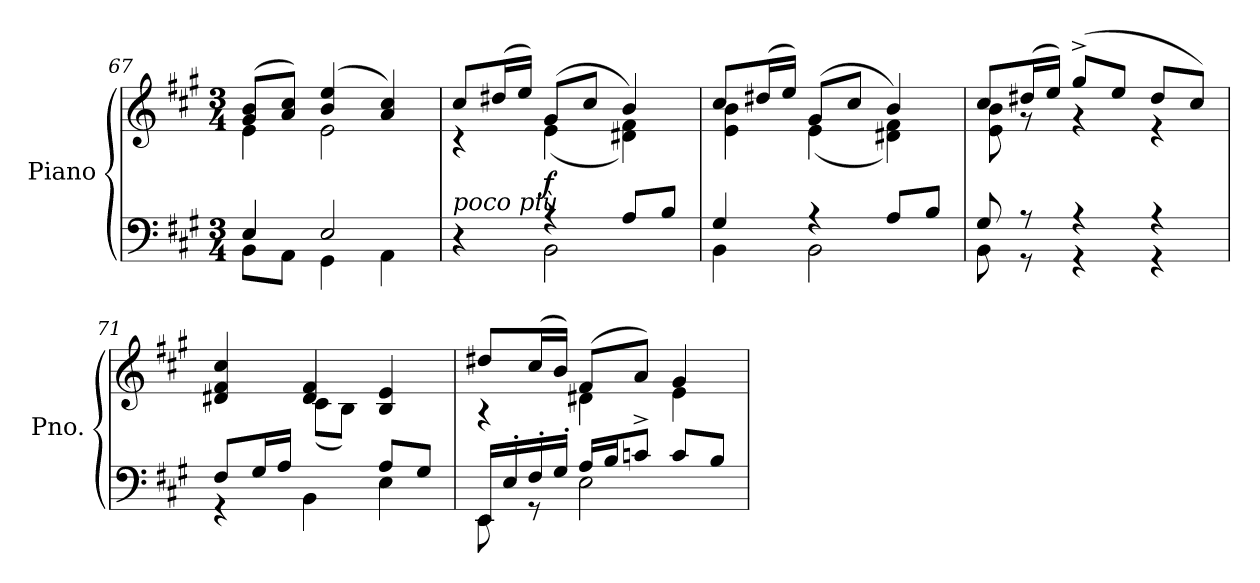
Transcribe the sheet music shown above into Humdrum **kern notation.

**kern	**kern	**dynam
*part1	*part1	*part1
*staff2	*staff1	*staff1/2
*I"Piano	*	*
*I'Pno.	*	*
*clefF4	*clefG2	*
*k[f#c#g#]	*k[f#c#g#]	*
*M3/4	*M3/4	*
=67	=67	=67
*^	*^	*
4E/	8BB\L	(8g#/ 8b/L	4e\	.
.	8AA\J	8a/ 8cc#/J)	.	.
2E/	4GG#\	(4b/ 4ee/	2e\	.
.	4AA\	4a/ 4cc#/)	.	.
=68	=68	=68	=68	=68
!LO:TX:a:i:t=poco più	!	!	!	!
4r	4ryy	8cc#/L	4r	.
.	.	(16dd#X/L	.	.
.	.	16ee/JJ)	.	.
!	!	!	!	!LO:DY:a=2
4r	2BB\	(8g#/L	(4e\	f
.	.	8cc#/J	.	.
8A/L	.	4b/)	4d#X\ 4f#\)	.
8B/J	.	.	.	.
!!LO:LB:g=z	!!
=69	=69	=69	=69	=69
4G#/	4BB\	8cc#/L	4e\ 4b\	.
.	.	(16dd#X/L	.	.
.	.	16ee/JJ)	.	.
4r	2BB\	(8g#/L	(4e\	.
.	.	8cc#/J	.	.
8A/L	.	4b/)	4d#X\ 4f#\)	.
8B/J	.	.	.	.
=70	=70	=70	=70	=70
8G#/	8BB\	8cc#/L	8e\ 8b\	.
8rGG	8rA	(16dd#X/L	8r	.
.	.	16ee/JJ)	.	.
4rGG	4rA	(8gg#^/L	4r	.
.	.	8ee/J	.	.
4rGG	4rA	8dd#/L	4r	.
.	.	8cc#/J)	.	.
=71	=71	=71	=71	=71
8F#/L	4r	4d#X/ 4f#/ 4cc#/	4ryy	.
16G#/L	.	.	.	.
16A/JJ	.	.	.	.
4ryy	4BB\	4d#/ 4f#/	(8c#\L	.
.	.	.	8B\J)	.
8A/L	4E\	4B/ 4e/	4ryy	.
8G#/J	.	.	.	.
=72	=72	=72	=72	=72
16EE/LL	8EE\	8dd#X/L	4r	.
16E'/	.	.	.	.
16F#'/	8r	(16cc#/L	.	.
16G#'/JJ	.	16b/JJ)	.	.
16A/LL	2E\	(8f#/L	4d#X\	.
16B/J	.	.	.	.
8cn^/J	.	8a/J)	.	.
8c/L	.	4g#/	4e\	.
8B/J	.	.	.	.
*v	*v	*	*	*
*	*v	*v	*
=	=	=
*-	*-	*-
